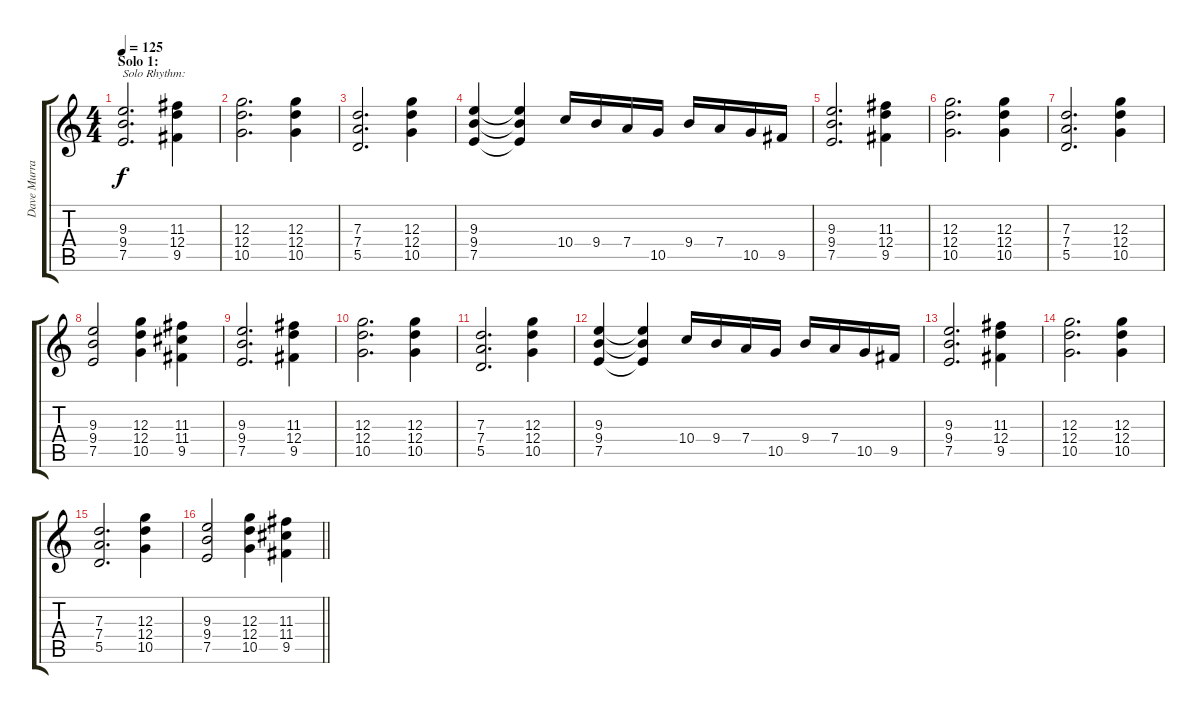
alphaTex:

\track ("Dave Murray" "Dave Murra") {instrument distortionguitar}
\staff {score tabs}
\tuning (E4 B3 G3 D3 A2 E2) {hide}
\ts (4 4)
\section ("" "Solo 1:")
\tempo 125
\clef g2
\ks c
(9.3 9.4 7.5).2{d txt "Solo Rhythm:" dy f} (11.3 12.4 9.5).4 |
(12.3 12.4 10.5).2{d} (12.3 12.4 10.5).4 |
(7.3 7.4 5.5).2{d} (12.3 12.4 10.5).4 |
(9.3 9.4 7.5).4 (9.3{t} 9.4{t} 7.5{t}).4 10.4.16 9.4.16 7.4.16 10.5.16 9.4.16 7.4.16 10.5.16 9.5.16 |
(9.3 9.4 7.5).2{d} (11.3 12.4 9.5).4 |
(12.3 12.4 10.5).2{d} (12.3 12.4 10.5).4 |
(7.3 7.4 5.5).2{d} (12.3 12.4 10.5).4 |
(9.3 9.4 7.5).2 (12.3 12.4 10.5).4 (11.3 11.4 9.5).4 |
(9.3 9.4 7.5).2{d} (11.3 12.4 9.5).4 |
(12.3 12.4 10.5).2{d} (12.3 12.4 10.5).4 |
(7.3 7.4 5.5).2{d} (12.3 12.4 10.5).4 |
(9.3 9.4 7.5).4 (9.3{t} 9.4{t} 7.5{t}).4 10.4.16 9.4.16 7.4.16 10.5.16 9.4.16 7.4.16 10.5.16 9.5.16 |
(9.3 9.4 7.5).2{d} (11.3 12.4 9.5).4 |
(12.3 12.4 10.5).2{d} (12.3 12.4 10.5).4 |
(7.3 7.4 5.5).2{d} (12.3 12.4 10.5).4 |
\barLineRight lightlight
(9.3 9.4 7.5).2 (12.3 12.4 10.5).4 (11.3 11.4 9.5).4
